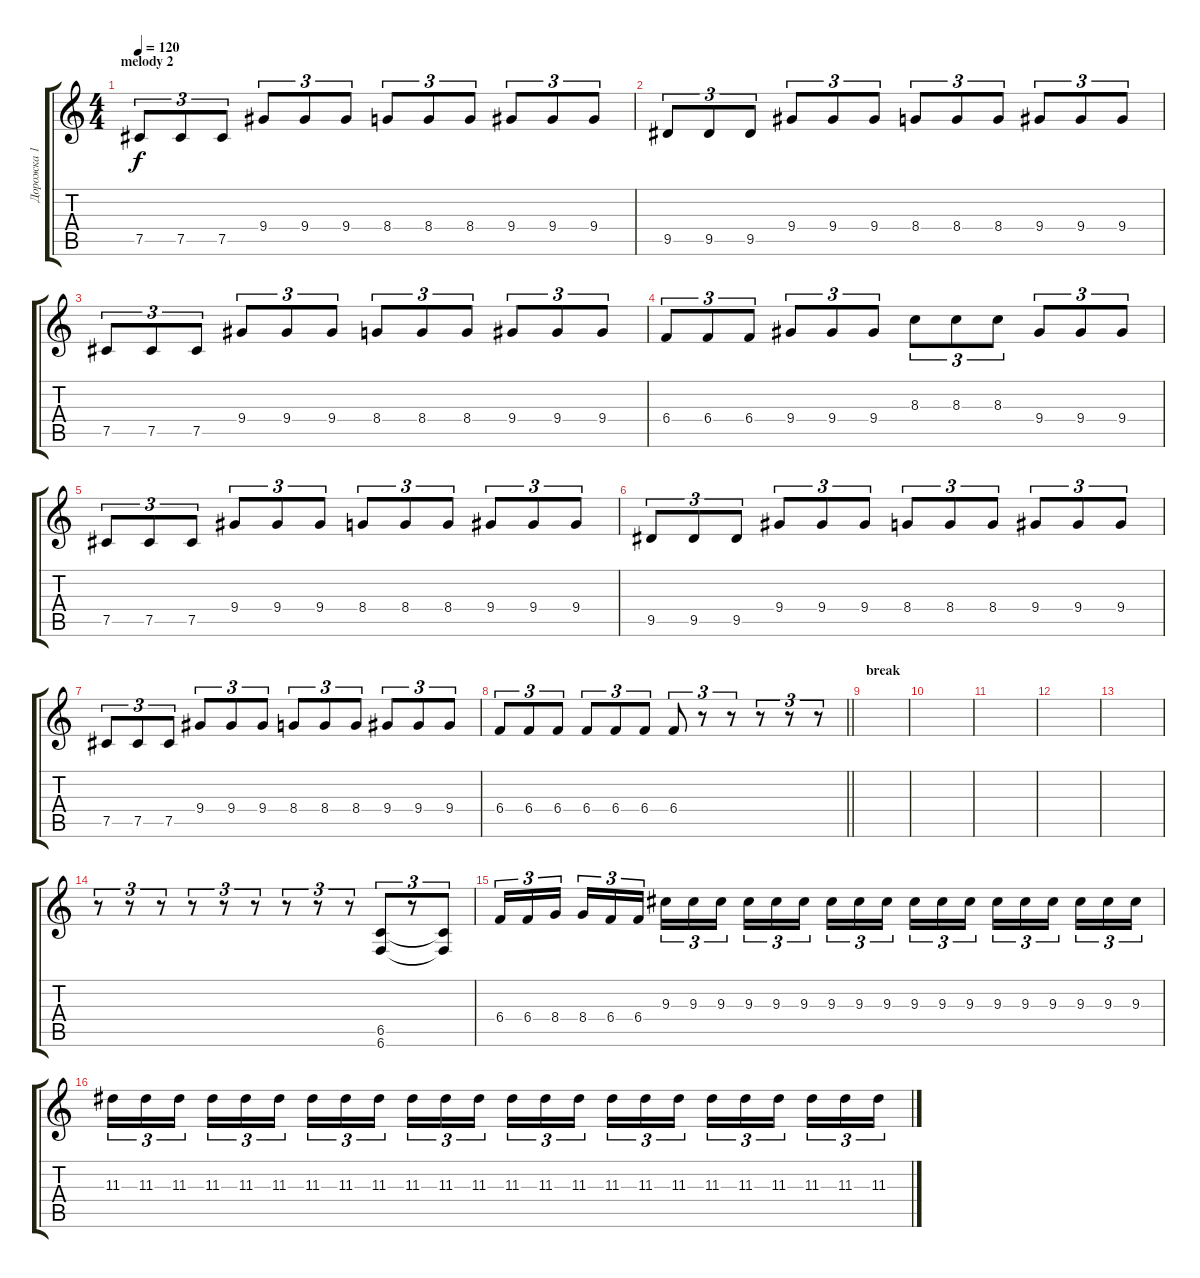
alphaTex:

\track ("Дорожка 1" "Дорожка 1") {instrument distortionguitar}
\staff {score tabs}
\tuning (Db4 Ab3 E3 B2 Gb2 B1) {hide}
\ts (4 4)
\section ("" "melody 2")
\tempo 120
\clef g2
\ks c
7.5.8{tu (3 2) dy f} 7.5.8{tu (3 2)} 7.5.8{tu (3 2)} 9.4.8{tu (3 2)} 9.4.8{tu (3 2)} 9.4.8{tu (3 2)} 8.4.8{tu (3 2)} 8.4.8{tu (3 2)} 8.4.8{tu (3 2)} 9.4.8{tu (3 2)} 9.4.8{tu (3 2)} 9.4.8{tu (3 2)} |
9.5.8{tu (3 2)} 9.5.8{tu (3 2)} 9.5.8{tu (3 2)} 9.4.8{tu (3 2)} 9.4.8{tu (3 2)} 9.4.8{tu (3 2)} 8.4.8{tu (3 2)} 8.4.8{tu (3 2)} 8.4.8{tu (3 2)} 9.4.8{tu (3 2)} 9.4.8{tu (3 2)} 9.4.8{tu (3 2)} |
7.5.8{tu (3 2)} 7.5.8{tu (3 2)} 7.5.8{tu (3 2)} 9.4.8{tu (3 2)} 9.4.8{tu (3 2)} 9.4.8{tu (3 2)} 8.4.8{tu (3 2)} 8.4.8{tu (3 2)} 8.4.8{tu (3 2)} 9.4.8{tu (3 2)} 9.4.8{tu (3 2)} 9.4.8{tu (3 2)} |
6.4.8{tu (3 2)} 6.4.8{tu (3 2)} 6.4.8{tu (3 2)} 9.4.8{tu (3 2)} 9.4.8{tu (3 2)} 9.4.8{tu (3 2)} 8.3.8{tu (3 2)} 8.3.8{tu (3 2)} 8.3.8{tu (3 2)} 9.4.8{tu (3 2)} 9.4.8{tu (3 2)} 9.4.8{tu (3 2)} |
7.5.8{tu (3 2)} 7.5.8{tu (3 2)} 7.5.8{tu (3 2)} 9.4.8{tu (3 2)} 9.4.8{tu (3 2)} 9.4.8{tu (3 2)} 8.4.8{tu (3 2)} 8.4.8{tu (3 2)} 8.4.8{tu (3 2)} 9.4.8{tu (3 2)} 9.4.8{tu (3 2)} 9.4.8{tu (3 2)} |
9.5.8{tu (3 2)} 9.5.8{tu (3 2)} 9.5.8{tu (3 2)} 9.4.8{tu (3 2)} 9.4.8{tu (3 2)} 9.4.8{tu (3 2)} 8.4.8{tu (3 2)} 8.4.8{tu (3 2)} 8.4.8{tu (3 2)} 9.4.8{tu (3 2)} 9.4.8{tu (3 2)} 9.4.8{tu (3 2)} |
7.5.8{tu (3 2)} 7.5.8{tu (3 2)} 7.5.8{tu (3 2)} 9.4.8{tu (3 2)} 9.4.8{tu (3 2)} 9.4.8{tu (3 2)} 8.4.8{tu (3 2)} 8.4.8{tu (3 2)} 8.4.8{tu (3 2)} 9.4.8{tu (3 2)} 9.4.8{tu (3 2)} 9.4.8{tu (3 2)} |
\barLineRight lightlight
6.4.8{tu (3 2)} 6.4.8{tu (3 2)} 6.4.8{tu (3 2)} 6.4.8{tu (3 2)} 6.4.8{tu (3 2)} 6.4.8{tu (3 2)} 6.4.8{tu (3 2)} r.8{tu (3 2)} r.8{tu (3 2)} r.8{tu (3 2)} r.8{tu (3 2)} r.8{tu (3 2)} |
\section ("" "break")
|
|
|
|
|
r.8{tu (3 2)} r.8{tu (3 2)} r.8{tu (3 2)} r.8{tu (3 2)} r.8{tu (3 2)} r.8{tu (3 2)} r.8{tu (3 2)} r.8{tu (3 2)} r.8{tu (3 2)} (6.5 6.6).8{tu (3 2)} r.8{tu (3 2)} (6.5{t} 6.6{t}).8{tu (3 2)} |
6.4.16{tu (3 2)} 6.4.16{tu (3 2)} 8.4.16{tu (3 2) beam splitsecondary} 8.4.16{tu (3 2)} 6.4.16{tu (3 2)} 6.4.16{tu (3 2)} 9.3.16{tu (3 2)} 9.3.16{tu (3 2)} 9.3.16{tu (3 2) beam splitsecondary} 9.3.16{tu (3 2)} 9.3.16{tu (3 2)} 9.3.16{tu (3 2)} 9.3.16{tu (3 2)} 9.3.16{tu (3 2)} 9.3.16{tu (3 2) beam splitsecondary} 9.3.16{tu (3 2)} 9.3.16{tu (3 2)} 9.3.16{tu (3 2)} 9.3.16{tu (3 2)} 9.3.16{tu (3 2)} 9.3.16{tu (3 2) beam splitsecondary} 9.3.16{tu (3 2)} 9.3.16{tu (3 2)} 9.3.16{tu (3 2)} |
11.3.16{tu (3 2)} 11.3.16{tu (3 2)} 11.3.16{tu (3 2) beam splitsecondary} 11.3.16{tu (3 2)} 11.3.16{tu (3 2)} 11.3.16{tu (3 2)} 11.3.16{tu (3 2)} 11.3.16{tu (3 2)} 11.3.16{tu (3 2) beam splitsecondary} 11.3.16{tu (3 2)} 11.3.16{tu (3 2)} 11.3.16{tu (3 2)} 11.3.16{tu (3 2)} 11.3.16{tu (3 2)} 11.3.16{tu (3 2) beam splitsecondary} 11.3.16{tu (3 2)} 11.3.16{tu (3 2)} 11.3.16{tu (3 2)} 11.3.16{tu (3 2)} 11.3.16{tu (3 2)} 11.3.16{tu (3 2) beam splitsecondary} 11.3.16{tu (3 2)} 11.3.16{tu (3 2)} 11.3.16{tu (3 2)}
